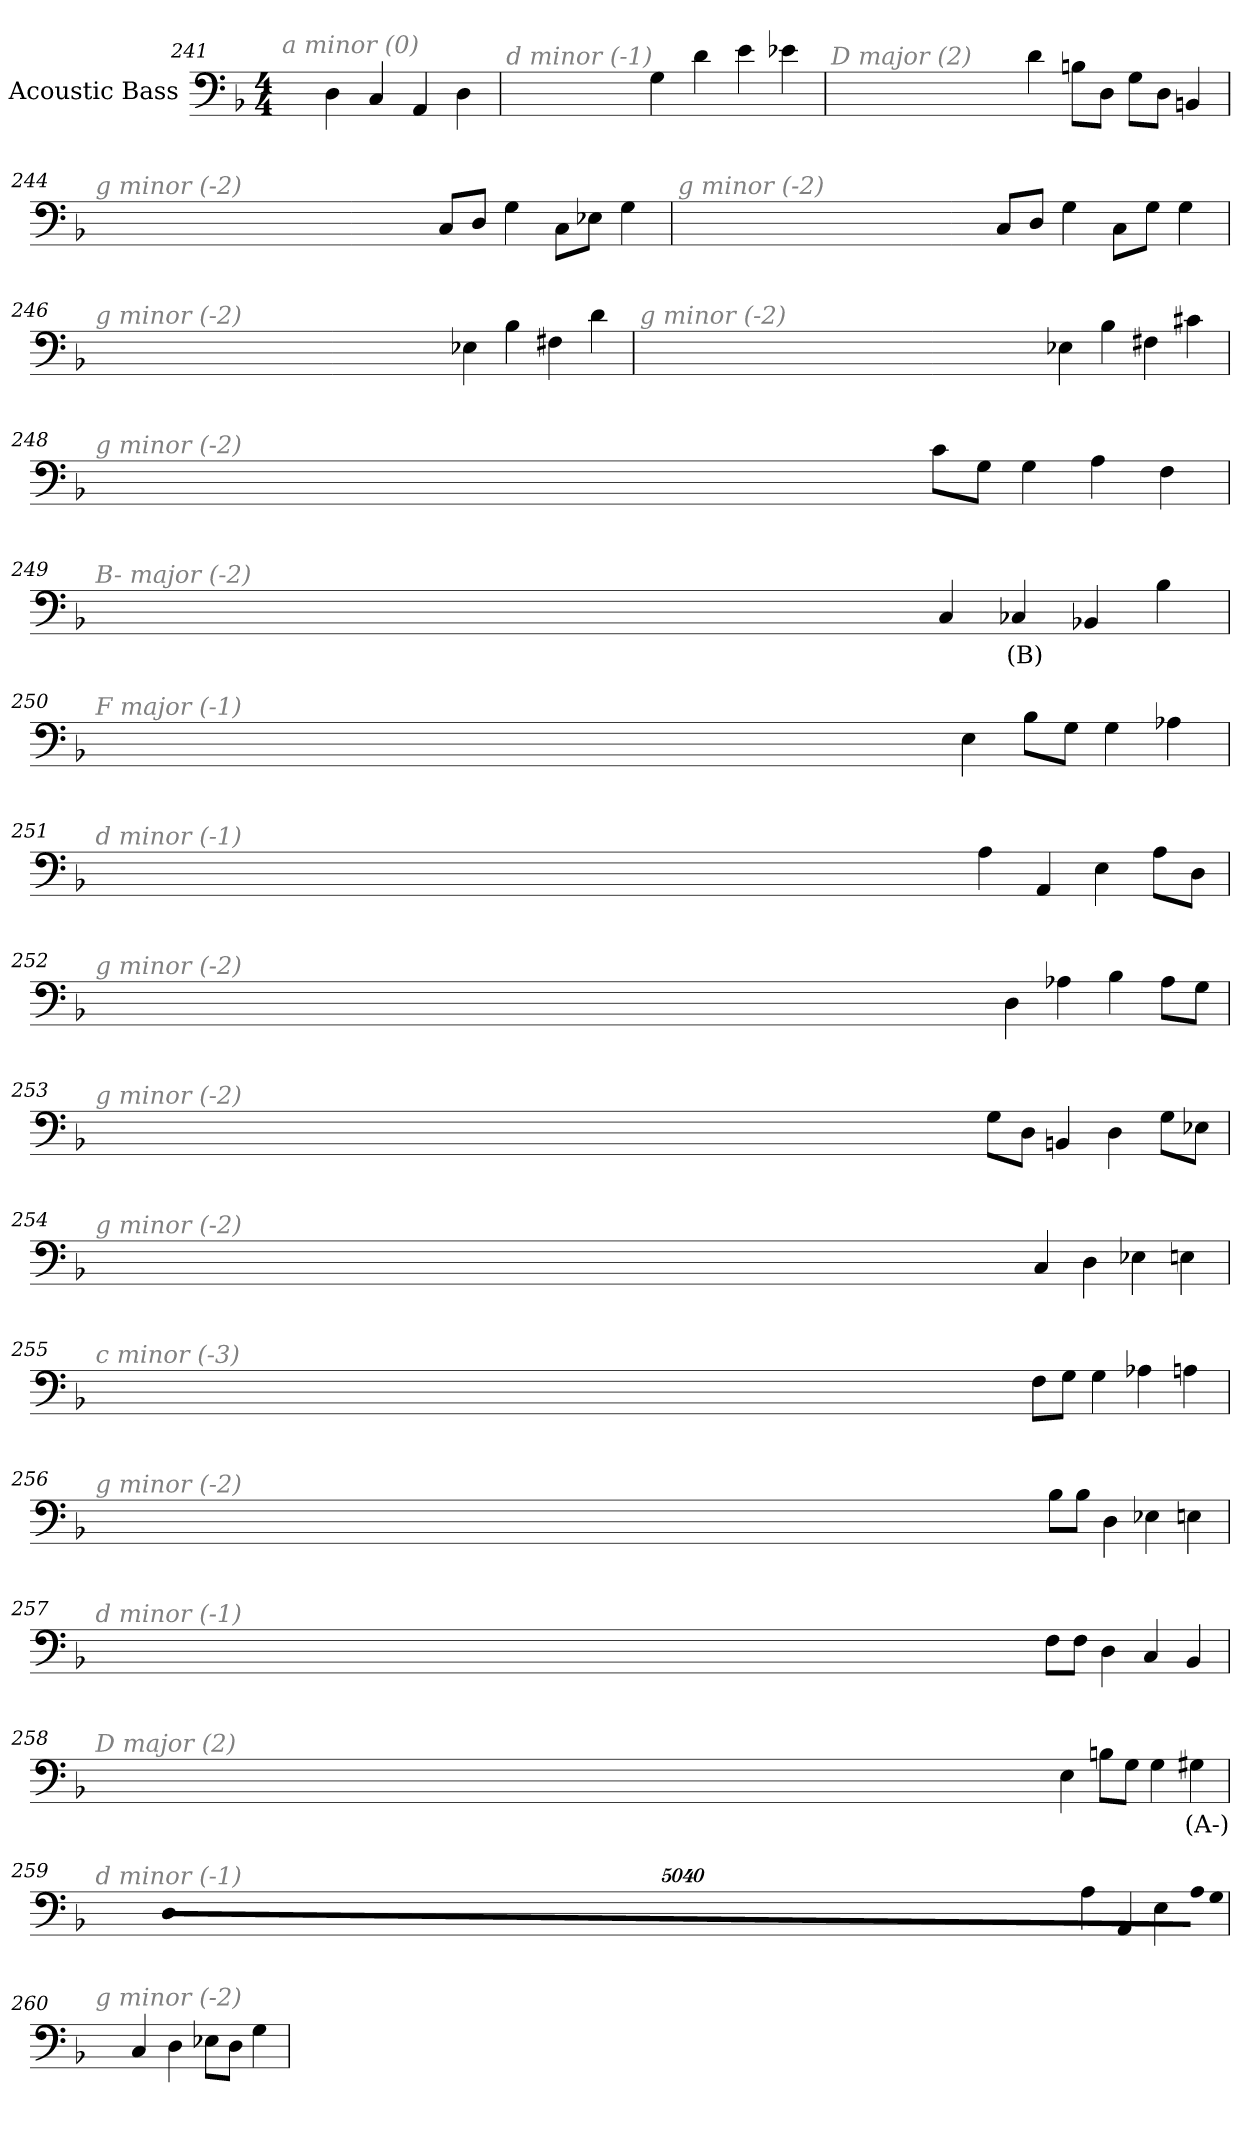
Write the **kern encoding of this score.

**kern	**text
*part1	*part1
*staff1	*staff1
*I"Acoustic Bass	*
*clefF4	*
*ITrd7c12	*
*k[b-]	*
*F:	*
*M4/4	*
=241	=241
!LO:TX:i:color=#808080:t=a minor (0)	!
4DD	.
4CC	.
4AAA	.
4DD	.
=242	=242
!LO:TX:i:color=#808080:t=d minor (-1)	!
4GG	.
4D	.
4E	.
4E-X	.
=243	=243
!LO:TX:i:color=#808080:t=D major (2)	!
4D	.
8BBnL	.
8DDJ	.
8GGL	.
8DDJ	.
4BBBn	.
=244	=244
!LO:TX:i:color=#808080:t=g minor (-2)	!
8CCL	.
8DDJ	.
4GG	.
8CCL	.
8EE-XJ	.
4GG	.
=245	=245
!LO:TX:i:color=#808080:t=g minor (-2)	!
8CCL	.
8DDJ	.
4GG	.
8CCL	.
8GGJ	.
4GG	.
=246	=246
!LO:TX:i:color=#808080:t=g minor (-2)	!
4EE-X	.
4BB-	.
4FF#X	.
4D	.
=247	=247
!LO:TX:i:color=#808080:t=g minor (-2)	!
4EE-X	.
4BB-	.
4FF#X	.
4C#X	.
=248	=248
!LO:TX:i:color=#808080:t=g minor (-2)	!
8CL	.
8GGJ	.
4GG	.
4AA	.
4FF	.
=249	=249
!LO:TX:i:color=#808080:t=B- major (-2)	!
4CC	.
4CC-Xi	(B)
4BBB-X	.
4BB-	.
=250	=250
!LO:TX:i:color=#808080:t=F major (-1)	!
4EE	.
8BB-L	.
8GGJ	.
4GG	.
4AA-X	.
=251	=251
!LO:TX:i:color=#808080:t=d minor (-1)	!
4AA	.
4AAA	.
4EE	.
8AAL	.
8DDJ	.
=252	=252
!LO:TX:i:color=#808080:t=g minor (-2)	!
4DD	.
4AA-X	.
4BB-	.
8AA-L	.
8GGJ	.
=253	=253
!LO:TX:i:color=#808080:t=g minor (-2)	!
8GGL	.
8DDJ	.
4BBBn	.
4DD	.
8GGL	.
8EE-XJ	.
=254	=254
!LO:TX:i:color=#808080:t=g minor (-2)	!
4CC	.
4DD	.
4EE-X	.
4EEn	.
=255	=255
!LO:TX:i:color=#808080:t=c minor (-3)	!
8FFL	.
8GGJ	.
4GG	.
4AA-X	.
4AAn	.
=256	=256
!LO:TX:i:color=#808080:t=g minor (-2)	!
8BB-L	.
8BB-J	.
4DD	.
4EE-X	.
4EEn	.
=257	=257
!LO:TX:i:color=#808080:t=d minor (-1)	!
8FFL	.
8FFJ	.
4DD	.
4CC	.
4BBB-	.
=258	=258
!LO:TX:i:color=#808080:t=D major (2)	!
4EE	.
8BBnL	.
8GGJ	.
4GG	.
4GG#Xi	(A-)
=259	=259
!LO:TX:i:color=#808080:t=d minor (-1)	!
4AA	.
4AAA	.
4EE	.
!LO:N:vis=8	!
40320%3347AAL	.
!LO:N:vis=8	!
40320%3347GG	.
!LO:N:vis=8	!
40320%3347DDJ	.
=260	=260
!LO:TX:i:color=#808080:t=g minor (-2)	!
4CC	.
4DD	.
8EE-XL	.
8DDJ	.
4GG	.
=	=
*-	*-
